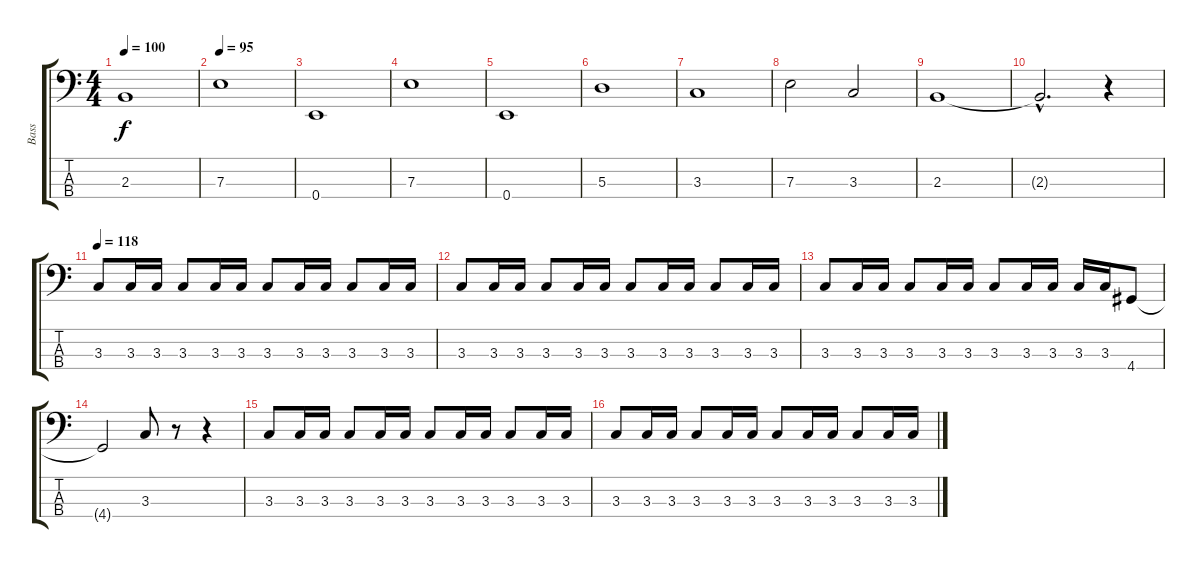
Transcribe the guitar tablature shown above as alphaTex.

\track ("Bass" "Bass") {instrument electricbassfinger}
\staff {score tabs}
\tuning (G2 D2 A1 E1) {hide}
\ts (4 4)
\tempo 100
\clef f4
\ks c
2.3.1{dy f} |
\tempo 95
7.3.1 |
0.4.1 |
7.3.1 |
0.4.1 |
5.3.1 |
3.3.1 |
7.3.2 3.3.2 |
2.3.1 |
2.3{hac t}.2{d} r.4 |
\tempo 118
3.3.8 3.3.16 3.3.16 3.3.8 3.3.16 3.3.16 3.3.8 3.3.16 3.3.16 3.3.8 3.3.16 3.3.16 |
3.3.8 3.3.16 3.3.16 3.3.8 3.3.16 3.3.16 3.3.8 3.3.16 3.3.16 3.3.8 3.3.16 3.3.16 |
3.3.8 3.3.16 3.3.16 3.3.8 3.3.16 3.3.16 3.3.8 3.3.16 3.3.16 3.3.16 3.3.16 4.4.8 |
4.4{t}.2 3.3.8 r.8 r.4 |
3.3.8 3.3.16 3.3.16 3.3.8 3.3.16 3.3.16 3.3.8 3.3.16 3.3.16 3.3.8 3.3.16 3.3.16 |
3.3.8 3.3.16 3.3.16 3.3.8 3.3.16 3.3.16 3.3.8 3.3.16 3.3.16 3.3.8 3.3.16 3.3.16
